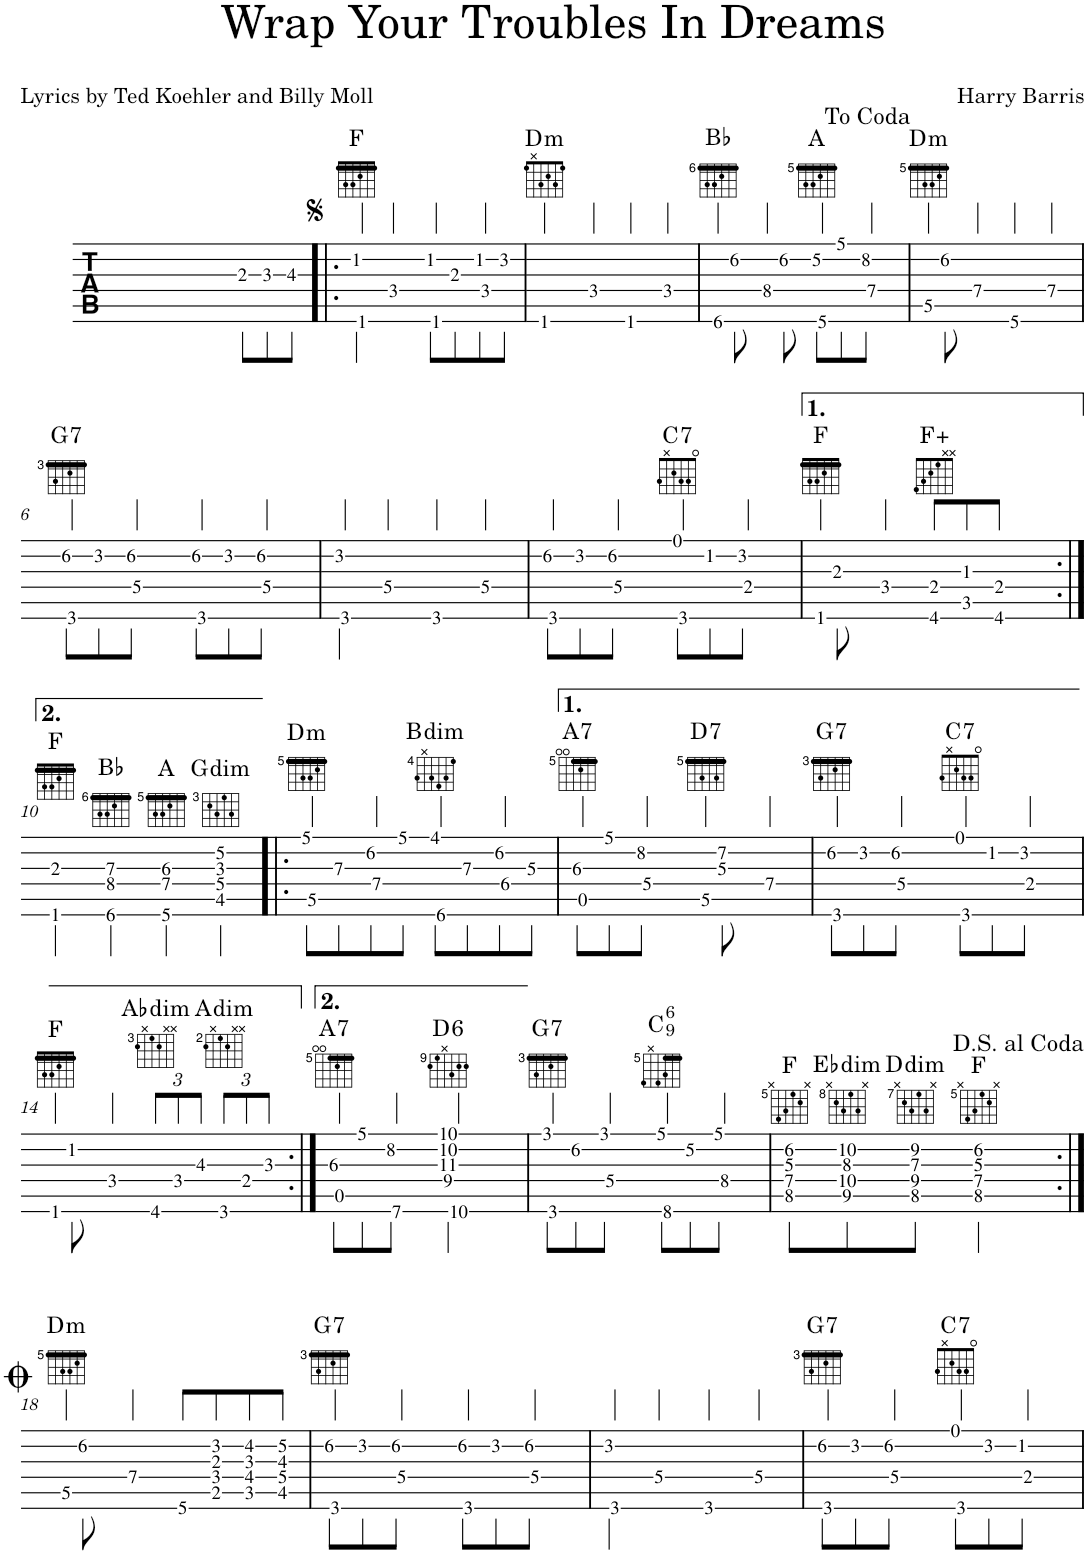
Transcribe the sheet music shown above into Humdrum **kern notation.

**kern	**harte
*part1	*part1
*staff1	*
*I"Guitar	*
*I'Guit.	*
*stria6	*
*	*
*k[]	*
*M4/4	*
=1	=1
*^	*
8r	8ryy	.
*v	*v	*
8r	.
4r	.
8r	.
*^	*
8r	8A\L	.
8r	8B-\	.
8r	8B\J	.
=2!|:	=2!|:	=2!|:
4FF/	4c\	F:maj
4F/	4r	.
4FF/	8c\L	.
.	8A\	.
4F/	8c\	.
.	8d\J	.
=3	=3	=3
!	!	!LO:H:kt=m
4FF/	8r	D:min
.	8r	.
4F/	4r	.
4FF/	2r	.
4F/	.	.
=4	=4	=4
4BB-/	8f\	Bb:maj
.	8r	.
4B-/	8f\	.
.	8r	.
4AA/	8e\L	A:maj
.	8a\	.
4A/	8g\J	.
.	8r	.
=5	=5	=5
!	!	!LO:H:kt=m
4D/	8f\	D:min
.	8r	.
4A/	4r	.
4AA/	2r	.
4A/	.	.
!!LO:LB:g=z	!!
=6	=6	=6
!	!	!LO:H:kt=7
4GG/	8f\L	G:7
.	8d\	.
4G/	8f\J	.
.	8r	.
4GG/	8f\L	.
.	8d\	.
4G/	8f\J	.
.	8r	.
=7	=7	=7
4GG/	4d\	.
4G/	4r	.
4GG/	2r	.
4G/	.	.
=8	=8	=8
4GG/	8f\L	.
.	8d\	.
4G/	8f\J	.
.	8r	.
!	!	!LO:H:kt=7
4GG/	8e\L	C:7
.	8c\	.
4E/	8d\J	.
.	8r	.
=9	=9	=9
4FF/	8A\	F:maj
.	8r	.
4F/	4r	.
8GG#/ 8E/L	8r	F:aug
8C/ 8G#/	8r	.
8GG#/ 8E/J	8r	.
8r	8r	.
*v	*v	*
!!LO:LB:g=z
=10:|!	=10:|!
4FF\ 4A\	F:maj
4BB-\ 4B-\ 4d\	Bb:maj
4AA\ 4A\ 4c#\	A:maj
!	!LO:H:kt=dim
4C#\ 4G\ 4B-\ 4e\	G:dim
=11!|:	=11!|:
*^	*
!	!	!LO:H:kt=m
4D/	8a\L	D:min
.	8d\	.
4A/	8f\	.
.	8a\J	.
!	!	!LO:H:kt=dim
4BB-/	8g#\L	B:dim
.	8d\	.
4G#/	8f\	.
.	8c\J	.
=12	=12	=12
!	!	!LO:H:kt=7
4AA/	8c#\L	A:7
.	8a\	.
4G/	8g\J	.
.	8r	.
!	!	!LO:H:kt=7
4D/	8c\ 8f#\	D:7
.	8r	.
4A/	4r	.
=13	=13	=13
!	!	!LO:H:kt=7
4GG/	8f\L	G:7
.	8d\	.
4G/	8f\J	.
.	8r	.
!	!	!LO:H:kt=7
4GG/	8e\L	C:7
.	8c\	.
4E/	8d\J	.
.	8r	.
!!LO:LB:g=z	!!
=14	=14	=14
4FF/	8c\	F:maj
.	8r	.
4F/	4r	.
*Xbrackettup	*	*
!	!	!LO:H:kt=dim
12GG#/L	2r	Ab:dim
12F/	.	.
12B/J	.	.
!	!	!LO:H:kt=dim
12GG/L	.	A:dim
12E/	.	.
12B-/J	.	.
=15:|!	=15:|!	=15:|!
!	!	!LO:H:kt=7
4AA/	8c#\L	A:7
.	8a\	.
4BB/	8g\J	.
.	8r	.
!	!	!LO:H:kt=6
4D/	4B\ 4f#\ 4a\ 4dd\	D:maj6
4r	4r	.
=16	=16	=16
!	!	!LO:H:kt=7
4GG/	8g\L	G:7
.	8f\	.
4G/	8g\J	.
.	8r	.
!	!	!LO:H:kt=6
4C/	8a\L	C:maj6(9)
.	8e\	.
4B-/	8a\J	.
.	8r	.
*v	*v	*
=17	=17
8F\ 8A\ 8c\ 8f\L	F:maj
!	!LO:H:kt=dim
8F#\ 8c\ 8e-\ 8a\	Eb:dim
!	!LO:H:kt=dim
8F\ 8B\ 8d\ 8g#\J	D:dim
8r	.
4F\ 4A\ 4c\ 4f\	F:maj
4r	.
!!LO:LB:g=z
=18:|!	=18:|!
*^	*
!	!	!LO:H:kt=m
4D/	8f\	D:min
.	8r	.
4A/	4r	.
8AA/L	2r	.
8BB/ 8F/ 8A/ 8d/	.	.
8C/ 8F#/ 8B-/ 8e-/	.	.
8C#/ 8G/ 8B/ 8e/J	.	.
=19	=19	=19
!	!	!LO:H:kt=7
4GG/	8f\L	G:7
.	8d\	.
4G/	8f\J	.
.	8r	.
4GG/	8f\L	.
.	8d\	.
4G/	8f\J	.
.	8r	.
=20	=20	=20
4GG/	4d\	.
4G/	4r	.
4GG/	2r	.
4G/	.	.
=21	=21	=21
!	!	!LO:H:kt=7
4GG/	8f\L	G:7
.	8d\	.
4G/	8f\J	.
.	8r	.
!	!	!LO:H:kt=7
4GG/	8e\L	C:7
.	8d\	.
4E/	8c\J	.
.	8r	.
*v	*v	*
=	=
*-	*-
